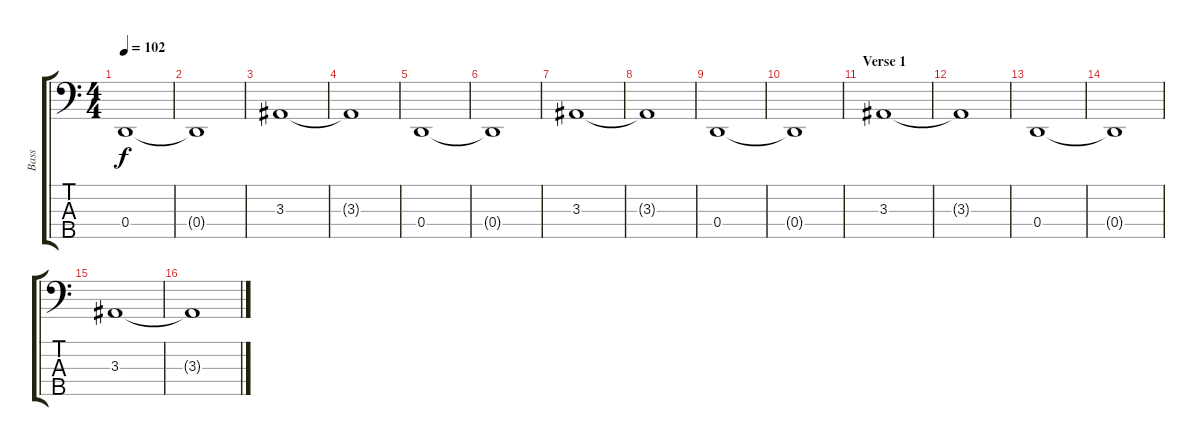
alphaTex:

\track ("Bass" "Bass") {instrument electricbassfinger}
\staff {score tabs}
\tuning (F2 C2 G1 D1 A0) {hide}
\ts (4 4)
\tempo 102
\clef f4
\ks c
0.4.1{dy f} |
0.4{t}.1 |
3.3.1 |
3.3{t}.1 |
0.4.1 |
0.4{t}.1 |
3.3.1 |
3.3{t}.1 |
0.4.1 |
0.4{t}.1 |
\section ("" "Verse 1")
3.3.1 |
3.3{t}.1 |
0.4.1 |
0.4{t}.1 |
3.3.1 |
3.3{t}.1
